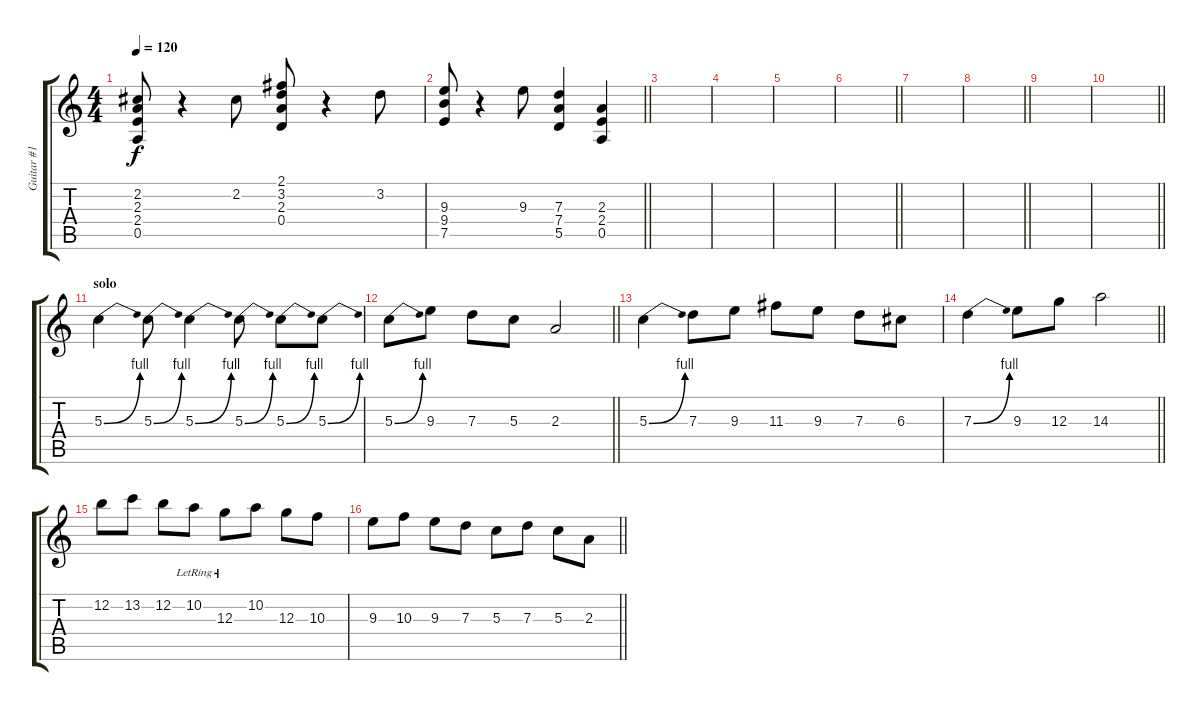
\track ("Guitar #1" "Guitar #1") {instrument overdrivenguitar}
\staff {score tabs}
\tuning (E4 B3 G3 D3 A2 E2) {hide}
\ts (4 4)
\tempo 120
\clef g2
\ks c
(2.2 2.3 2.4 0.5).8{dy f} r.4 2.2.8 (2.1 3.2 2.3 0.4).8 r.4 3.2.8 |
\barLineRight lightlight
(9.3 9.4 7.5).8 r.4 9.3.8 (7.3 7.4 5.5).4 (2.3 2.4 0.5).4 |
|
|
|
\barLineRight lightlight
|
|
\barLineRight lightlight
|
|
\barLineRight lightlight
|
\section ("" "solo")
5.3{be (bend 0 0 60 4)}.4 5.3{be (bend 0 0 60 4)}.8 5.3{be (bend 0 0 60 4)}.4 5.3{be (bend 0 0 60 4)}.8 5.3{be (bend 0 0 60 4)}.8 5.3{be (bend 0 0 60 4)}.8 |
\barLineRight lightlight
5.3{be (bend 0 0 60 4)}.8 9.3.8 7.3.8 5.3.8 2.3.2 |
5.3{be (bend 0 0 60 4)}.4 7.3.8 9.3.8 11.3.8 9.3.8 7.3.8 6.3.8 |
\barLineRight lightlight
7.3{be (bend 0 0 60 4)}.4 9.3.8 12.3.8 14.3.2 |
12.2.8 13.2.8 12.2.8 10.2{lr}.8 12.3{lr}.8 10.2.8 12.3.8 10.3.8 |
\barLineRight lightlight
9.3.8 10.3.8 9.3.8 7.3.8 5.3.8 7.3.8 5.3.8 2.3.8
